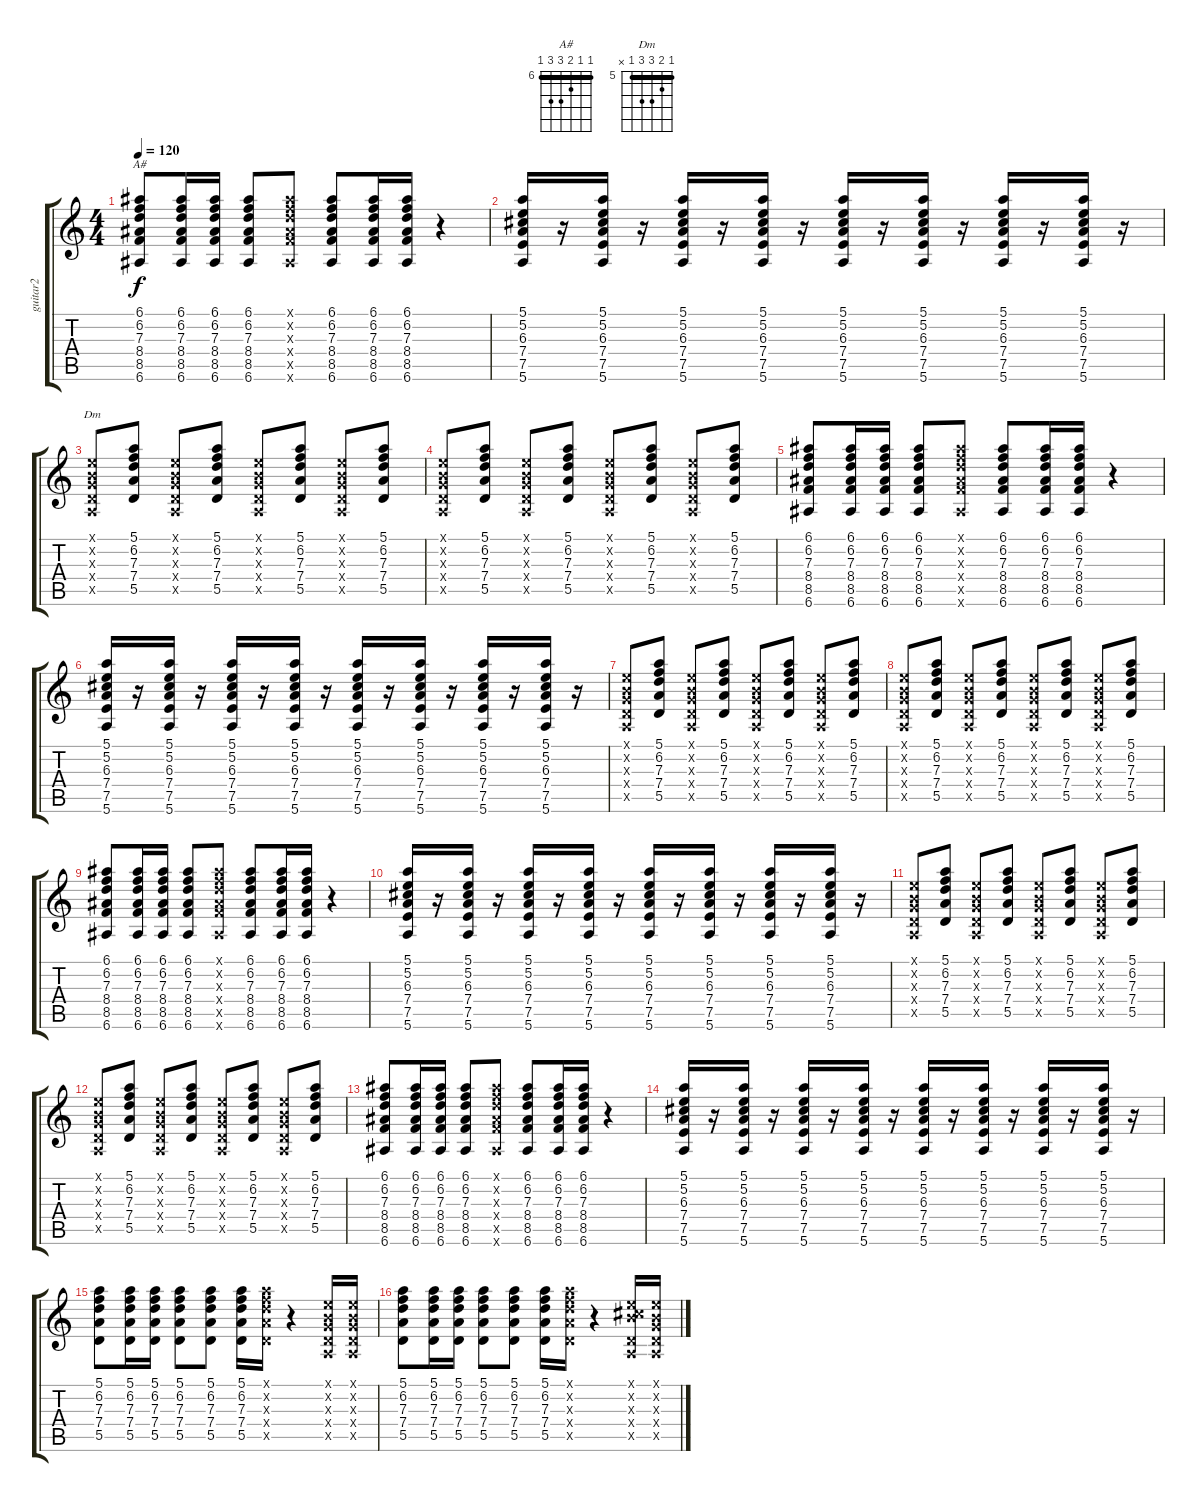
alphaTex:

\track ("guitar2" "guitar2") {instrument acousticguitarsteel}
\staff {score tabs}
\tuning (E4 B3 G3 D3 A2 E2) {hide}
\chord ("A#" 6 6 7 8 8 6) {firstfret 6 barre 6}
\chord ("Dm" 5 6 7 7 5 x) {firstfret 5 barre 5}
\ts (4 4)
\tempo 120
\clef g2
\ks c
(6.1 6.2 7.3 8.4 8.5 6.6).8{ch "A#" dy f} (6.1 6.2 7.3 8.4 8.5 6.6).16 (6.1 6.2 7.3 8.4 8.5 6.6).16 (6.1 6.2 7.3 8.4 8.5 6.6).8 (6.1{x} 6.2{x} 7.3{x} 8.4{x} 8.5{x} 6.6{x}).8 (6.1 6.2 7.3 8.4 8.5 6.6).8 (6.1 6.2 7.3 8.4 8.5 6.6).16 (6.1 6.2 7.3 8.4 8.5 6.6).16 r.4 |
(5.1 5.2 6.3 7.4 7.5 5.6).16 r.16 (5.1 5.2 6.3 7.4 7.5 5.6).16 r.16 (5.1 5.2 6.3 7.4 7.5 5.6).16 r.16 (5.1 5.2 6.3 7.4 7.5 5.6).16 r.16 (5.1 5.2 6.3 7.4 7.5 5.6).16 r.16 (5.1 5.2 6.3 7.4 7.5 5.6).16 r.16 (5.1 5.2 6.3 7.4 7.5 5.6).16 r.16 (5.1 5.2 6.3 7.4 7.5 5.6).16 r.16 |
(0.1{x} 0.2{x} 0.3{x} 0.4{x} 0.5{x}).8{ch "Dm"} (5.1 6.2 7.3 7.4 5.5).8 (0.1{x} 0.2{x} 0.3{x} 0.4{x} 0.5{x}).8 (5.1 6.2 7.3 7.4 5.5).8 (0.1{x} 0.2{x} 0.3{x} 0.4{x} 0.5{x}).8 (5.1 6.2 7.3 7.4 5.5).8 (0.1{x} 0.2{x} 0.3{x} 0.4{x} 0.5{x}).8 (5.1 6.2 7.3 7.4 5.5).8 |
(0.1{x} 0.2{x} 0.3{x} 0.4{x} 0.5{x}).8 (5.1 6.2 7.3 7.4 5.5).8 (0.1{x} 0.2{x} 0.3{x} 0.4{x} 0.5{x}).8 (5.1 6.2 7.3 7.4 5.5).8 (0.1{x} 0.2{x} 0.3{x} 0.4{x} 0.5{x}).8 (5.1 6.2 7.3 7.4 5.5).8 (0.1{x} 0.2{x} 0.3{x} 0.4{x} 0.5{x}).8 (5.1 6.2 7.3 7.4 5.5).8 |
(6.1 6.2 7.3 8.4 8.5 6.6).8 (6.1 6.2 7.3 8.4 8.5 6.6).16 (6.1 6.2 7.3 8.4 8.5 6.6).16 (6.1 6.2 7.3 8.4 8.5 6.6).8 (6.1{x} 6.2{x} 7.3{x} 8.4{x} 8.5{x} 6.6{x}).8 (6.1 6.2 7.3 8.4 8.5 6.6).8 (6.1 6.2 7.3 8.4 8.5 6.6).16 (6.1 6.2 7.3 8.4 8.5 6.6).16 r.4 |
(5.1 5.2 6.3 7.4 7.5 5.6).16 r.16 (5.1 5.2 6.3 7.4 7.5 5.6).16 r.16 (5.1 5.2 6.3 7.4 7.5 5.6).16 r.16 (5.1 5.2 6.3 7.4 7.5 5.6).16 r.16 (5.1 5.2 6.3 7.4 7.5 5.6).16 r.16 (5.1 5.2 6.3 7.4 7.5 5.6).16 r.16 (5.1 5.2 6.3 7.4 7.5 5.6).16 r.16 (5.1 5.2 6.3 7.4 7.5 5.6).16 r.16 |
(0.1{x} 0.2{x} 0.3{x} 0.4{x} 0.5{x}).8 (5.1 6.2 7.3 7.4 5.5).8 (0.1{x} 0.2{x} 0.3{x} 0.4{x} 0.5{x}).8 (5.1 6.2 7.3 7.4 5.5).8 (0.1{x} 0.2{x} 0.3{x} 0.4{x} 0.5{x}).8 (5.1 6.2 7.3 7.4 5.5).8 (0.1{x} 0.2{x} 0.3{x} 0.4{x} 0.5{x}).8 (5.1 6.2 7.3 7.4 5.5).8 |
(0.1{x} 0.2{x} 0.3{x} 0.4{x} 0.5{x}).8 (5.1 6.2 7.3 7.4 5.5).8 (0.1{x} 0.2{x} 0.3{x} 0.4{x} 0.5{x}).8 (5.1 6.2 7.3 7.4 5.5).8 (0.1{x} 0.2{x} 0.3{x} 0.4{x} 0.5{x}).8 (5.1 6.2 7.3 7.4 5.5).8 (0.1{x} 0.2{x} 0.3{x} 0.4{x} 0.5{x}).8 (5.1 6.2 7.3 7.4 5.5).8 |
(6.1 6.2 7.3 8.4 8.5 6.6).8 (6.1 6.2 7.3 8.4 8.5 6.6).16 (6.1 6.2 7.3 8.4 8.5 6.6).16 (6.1 6.2 7.3 8.4 8.5 6.6).8 (6.1{x} 6.2{x} 7.3{x} 8.4{x} 8.5{x} 6.6{x}).8 (6.1 6.2 7.3 8.4 8.5 6.6).8 (6.1 6.2 7.3 8.4 8.5 6.6).16 (6.1 6.2 7.3 8.4 8.5 6.6).16 r.4 |
(5.1 5.2 6.3 7.4 7.5 5.6).16 r.16 (5.1 5.2 6.3 7.4 7.5 5.6).16 r.16 (5.1 5.2 6.3 7.4 7.5 5.6).16 r.16 (5.1 5.2 6.3 7.4 7.5 5.6).16 r.16 (5.1 5.2 6.3 7.4 7.5 5.6).16 r.16 (5.1 5.2 6.3 7.4 7.5 5.6).16 r.16 (5.1 5.2 6.3 7.4 7.5 5.6).16 r.16 (5.1 5.2 6.3 7.4 7.5 5.6).16 r.16 |
(0.1{x} 0.2{x} 0.3{x} 0.4{x} 0.5{x}).8 (5.1 6.2 7.3 7.4 5.5).8 (0.1{x} 0.2{x} 0.3{x} 0.4{x} 0.5{x}).8 (5.1 6.2 7.3 7.4 5.5).8 (0.1{x} 0.2{x} 0.3{x} 0.4{x} 0.5{x}).8 (5.1 6.2 7.3 7.4 5.5).8 (0.1{x} 0.2{x} 0.3{x} 0.4{x} 0.5{x}).8 (5.1 6.2 7.3 7.4 5.5).8 |
(0.1{x} 0.2{x} 0.3{x} 0.4{x} 0.5{x}).8 (5.1 6.2 7.3 7.4 5.5).8 (0.1{x} 0.2{x} 0.3{x} 0.4{x} 0.5{x}).8 (5.1 6.2 7.3 7.4 5.5).8 (0.1{x} 0.2{x} 0.3{x} 0.4{x} 0.5{x}).8 (5.1 6.2 7.3 7.4 5.5).8 (0.1{x} 0.2{x} 0.3{x} 0.4{x} 0.5{x}).8 (5.1 6.2 7.3 7.4 5.5).8 |
(6.1 6.2 7.3 8.4 8.5 6.6).8 (6.1 6.2 7.3 8.4 8.5 6.6).16 (6.1 6.2 7.3 8.4 8.5 6.6).16 (6.1 6.2 7.3 8.4 8.5 6.6).8 (6.1{x} 6.2{x} 7.3{x} 8.4{x} 8.5{x} 6.6{x}).8 (6.1 6.2 7.3 8.4 8.5 6.6).8 (6.1 6.2 7.3 8.4 8.5 6.6).16 (6.1 6.2 7.3 8.4 8.5 6.6).16 r.4 |
(5.1 5.2 6.3 7.4 7.5 5.6).16 r.16 (5.1 5.2 6.3 7.4 7.5 5.6).16 r.16 (5.1 5.2 6.3 7.4 7.5 5.6).16 r.16 (5.1 5.2 6.3 7.4 7.5 5.6).16 r.16 (5.1 5.2 6.3 7.4 7.5 5.6).16 r.16 (5.1 5.2 6.3 7.4 7.5 5.6).16 r.16 (5.1 5.2 6.3 7.4 7.5 5.6).16 r.16 (5.1 5.2 6.3 7.4 7.5 5.6).16 r.16 |
(5.1 6.2 7.3 7.4 5.5).8 (5.1 6.2 7.3 7.4 5.5).16 (5.1 6.2 7.3 7.4 5.5).16 (5.1 6.2 7.3 7.4 5.5).8 (5.1 6.2 7.3 7.4 5.5).8 (5.1 6.2 7.3 7.4 5.5).16 (5.1{x} 6.2{x} 7.3{x} 7.4{x} 5.5{x}).16 r.4 (0.1{x} 0.2{x} 0.3{x} 0.4{x} 0.5{x}).16 (0.1{x} 0.2{x} 0.3{x} 0.4{x} 0.5{x}).16 |
(5.1 6.2 7.3 7.4 5.5).8 (5.1 6.2 7.3 7.4 5.5).16 (5.1 6.2 7.3 7.4 5.5).16 (5.1 6.2 7.3 7.4 5.5).8 (5.1 6.2 7.3 7.4 5.5).8 (5.1 6.2 7.3 7.4 5.5).16 (5.1{x} 6.2{x} 7.3{x} 7.4{x} 5.5{x}).16 r.4 (0.1{x} 0.2{x} 6.3{x} 0.4{x} 0.5{x}).16 (0.1{x} 0.2{x} 0.3{x} 0.4{x} 0.5{x}).16
